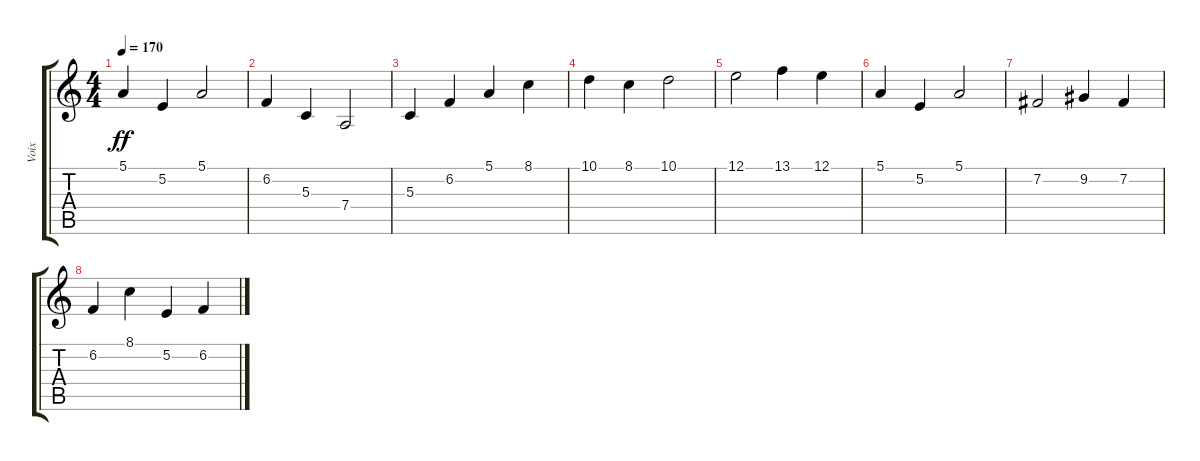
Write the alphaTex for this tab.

\track ("Voix" "Voix") {instrument choiraahs}
\staff {score tabs}
\tuning (E4 B3 G3 D3 A2 E2) {hide}
\ts (4 4)
\tempo 170
\clef g2
\ks c
5.1.4{dy ff} 5.2.4 5.1.2 |
6.2.4 5.3.4 7.4.2 |
5.3.4 6.2.4 5.1.4 8.1.4 |
10.1.4 8.1.4 10.1.2 |
12.1.2 13.1.4 12.1.4 |
5.1.4 5.2.4 5.1.2 |
7.2.2 9.2.4 7.2.4 |
6.2.4 8.1.4 5.2.4 6.2.4
